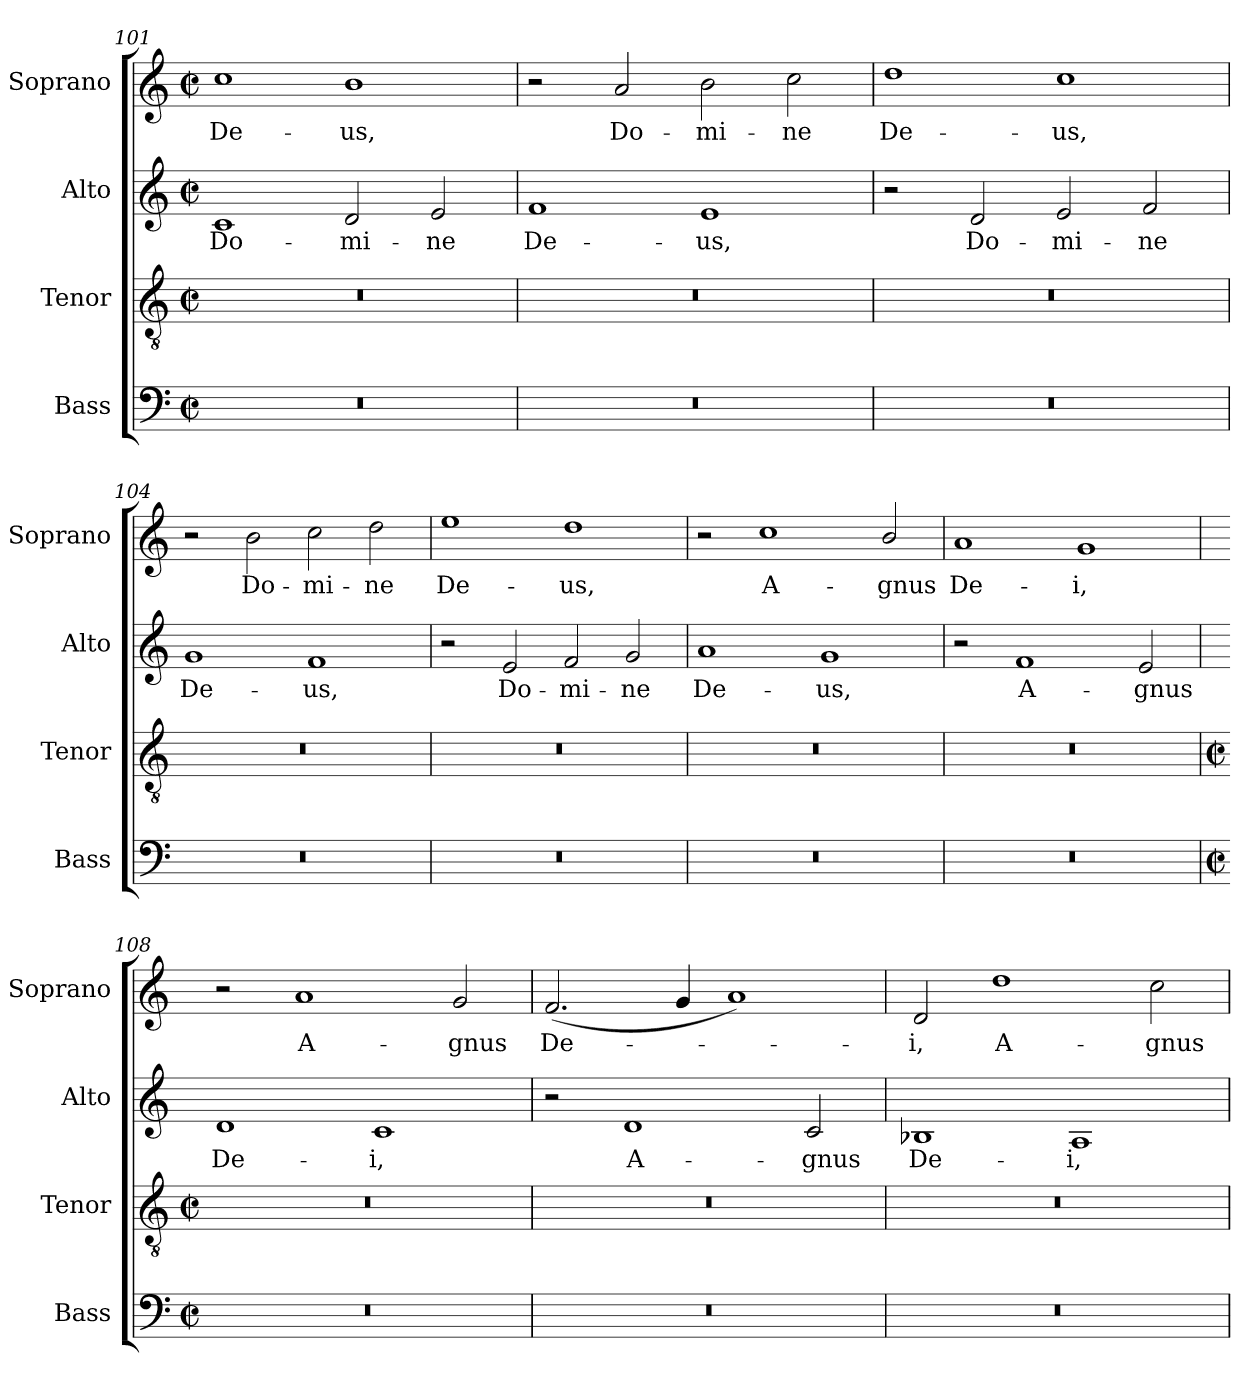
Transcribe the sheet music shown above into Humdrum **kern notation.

**kern	**kern	**kern	**text	**kern	**text
*part4	*part3	*part2	*part2	*part1	*part1
*staff4	*staff3	*staff2	*staff2	*staff1	*staff1
*I"Bass	*I"Tenor	*I"Alto	*	*I"Soprano	*
*I'Bass	*I'Tenor	*I'Alto	*	*I'Soprano	*
*clefF4	*clefGv2	*clefG2	*	*clefG2	*
*k[]	*k[]	*k[]	*	*k[]	*
*C:	*C:	*C:	*	*C:	*
*M4/2	*M4/2	*M4/2	*	*M4/2	*
*met(c|)	*met(c|)	*met(c|)	*	*met(c|)	*
=101	=101	=101	=101	=101	=101
!	!	!	!LO:LY:b	!	!LO:LY:b
0r	0r	1c	Do-	1cc	De-
!	!	!	!LO:LY:b	!	!LO:LY:b
.	.	2d	-mi-	1b	-us,
!	!	!	!LO:LY:b	!	!
.	.	2e	-ne	.	.
=102	=102	=102	=102	=102	=102
!	!	!	!LO:LY:b	!	!
0r	0r	1f	De-	2r	.
!	!	!	!	!	!LO:LY:b
.	.	.	.	2a	Do-
!	!	!	!LO:LY:b	!	!LO:LY:b
.	.	1e	-us,	2b	-mi-
!	!	!	!	!	!LO:LY:b
.	.	.	.	2cc	-ne
=103	=103	=103	=103	=103	=103
!	!	!	!	!	!LO:LY:b
0r	0r	2r	.	1dd	De-
!	!	!	!LO:LY:b	!	!
.	.	2d	Do-	.	.
!	!	!	!LO:LY:b	!	!LO:LY:b
.	.	2e	-mi-	1cc	-us,
!	!	!	!LO:LY:b	!	!
.	.	2f	-ne	.	.
=104	=104	=104	=104	=104	=104
!	!	!	!LO:LY:b	!	!
0r	0r	1g	De-	2r	.
!	!	!	!	!	!LO:LY:b
.	.	.	.	2b	Do-
!	!	!	!LO:LY:b	!	!LO:LY:b
.	.	1f	-us,	2cc	-mi-
!	!	!	!	!	!LO:LY:b
.	.	.	.	2dd	-ne
=105	=105	=105	=105	=105	=105
!	!	!	!	!	!LO:LY:b
0r	0r	2r	.	1ee	De-
!	!	!	!LO:LY:b	!	!
.	.	2e	Do-	.	.
!	!	!	!LO:LY:b	!	!LO:LY:b
.	.	2f	-mi-	1dd	-us,
!	!	!	!LO:LY:b	!	!
.	.	2g	-ne	.	.
=106	=106	=106	=106	=106	=106
!	!	!	!LO:LY:b	!	!
0r	0r	1a	De-	2r	.
!	!	!	!	!	!LO:LY:b
.	.	.	.	1cc	A-
!	!	!	!LO:LY:b	!	!
.	.	1g	-us,	.	.
!	!	!	!	!	!LO:LY:b
.	.	.	.	2b/	-gnus
=107	=107	=107	=107	=107	=107
!	!	!	!	!	!LO:LY:b
0r	0r	2r	.	1a	De-
!	!	!	!LO:LY:b	!	!
.	.	1f	A-	.	.
!	!	!	!	!	!LO:LY:b
.	.	.	.	1g	-i,
!	!	!	!LO:LY:b	!	!
.	.	2e	-gnus	.	.
!!LO:LB:g=z
=108	=108	=108	=108	=108	=108
*M4/2	*M4/2	*	*	*	*
*met(c|)	*met(c|)	*	*	*	*
!	!	!	!LO:LY:b	!	!
0r	0r	1d	De-	2r	.
!	!	!	!	!	!LO:LY:b
.	.	.	.	1a	A-
!	!	!	!LO:LY:b	!	!
.	.	1c	-i,	.	.
!	!	!	!	!	!LO:LY:b
.	.	.	.	2g	-gnus
=109	=109	=109	=109	=109	=109
!	!	!	!	!	!LO:LY:b
0r	0r	2r	.	(<2.f	De-
!	!	!	!LO:LY:b	!	!
.	.	1d	A-	.	.
.	.	.	.	4g	.
.	.	.	.	1a)	.
!	!	!	!LO:LY:b	!	!
.	.	2c	-gnus	.	.
=110	=110	=110	=110	=110	=110
!	!	!	!LO:LY:b	!	!LO:LY:b
0r	0r	1B-X	De-	2d	i,
!	!	!	!	!	!LO:LY:b
.	.	.	.	1dd	A-
!	!	!	!LO:LY:b	!	!
.	.	1A	-i,	.	.
!	!	!	!	!	!LO:LY:b
.	.	.	.	2cc	-gnus
=	=	=	=	=	=
*-	*-	*-	*-	*-	*-
